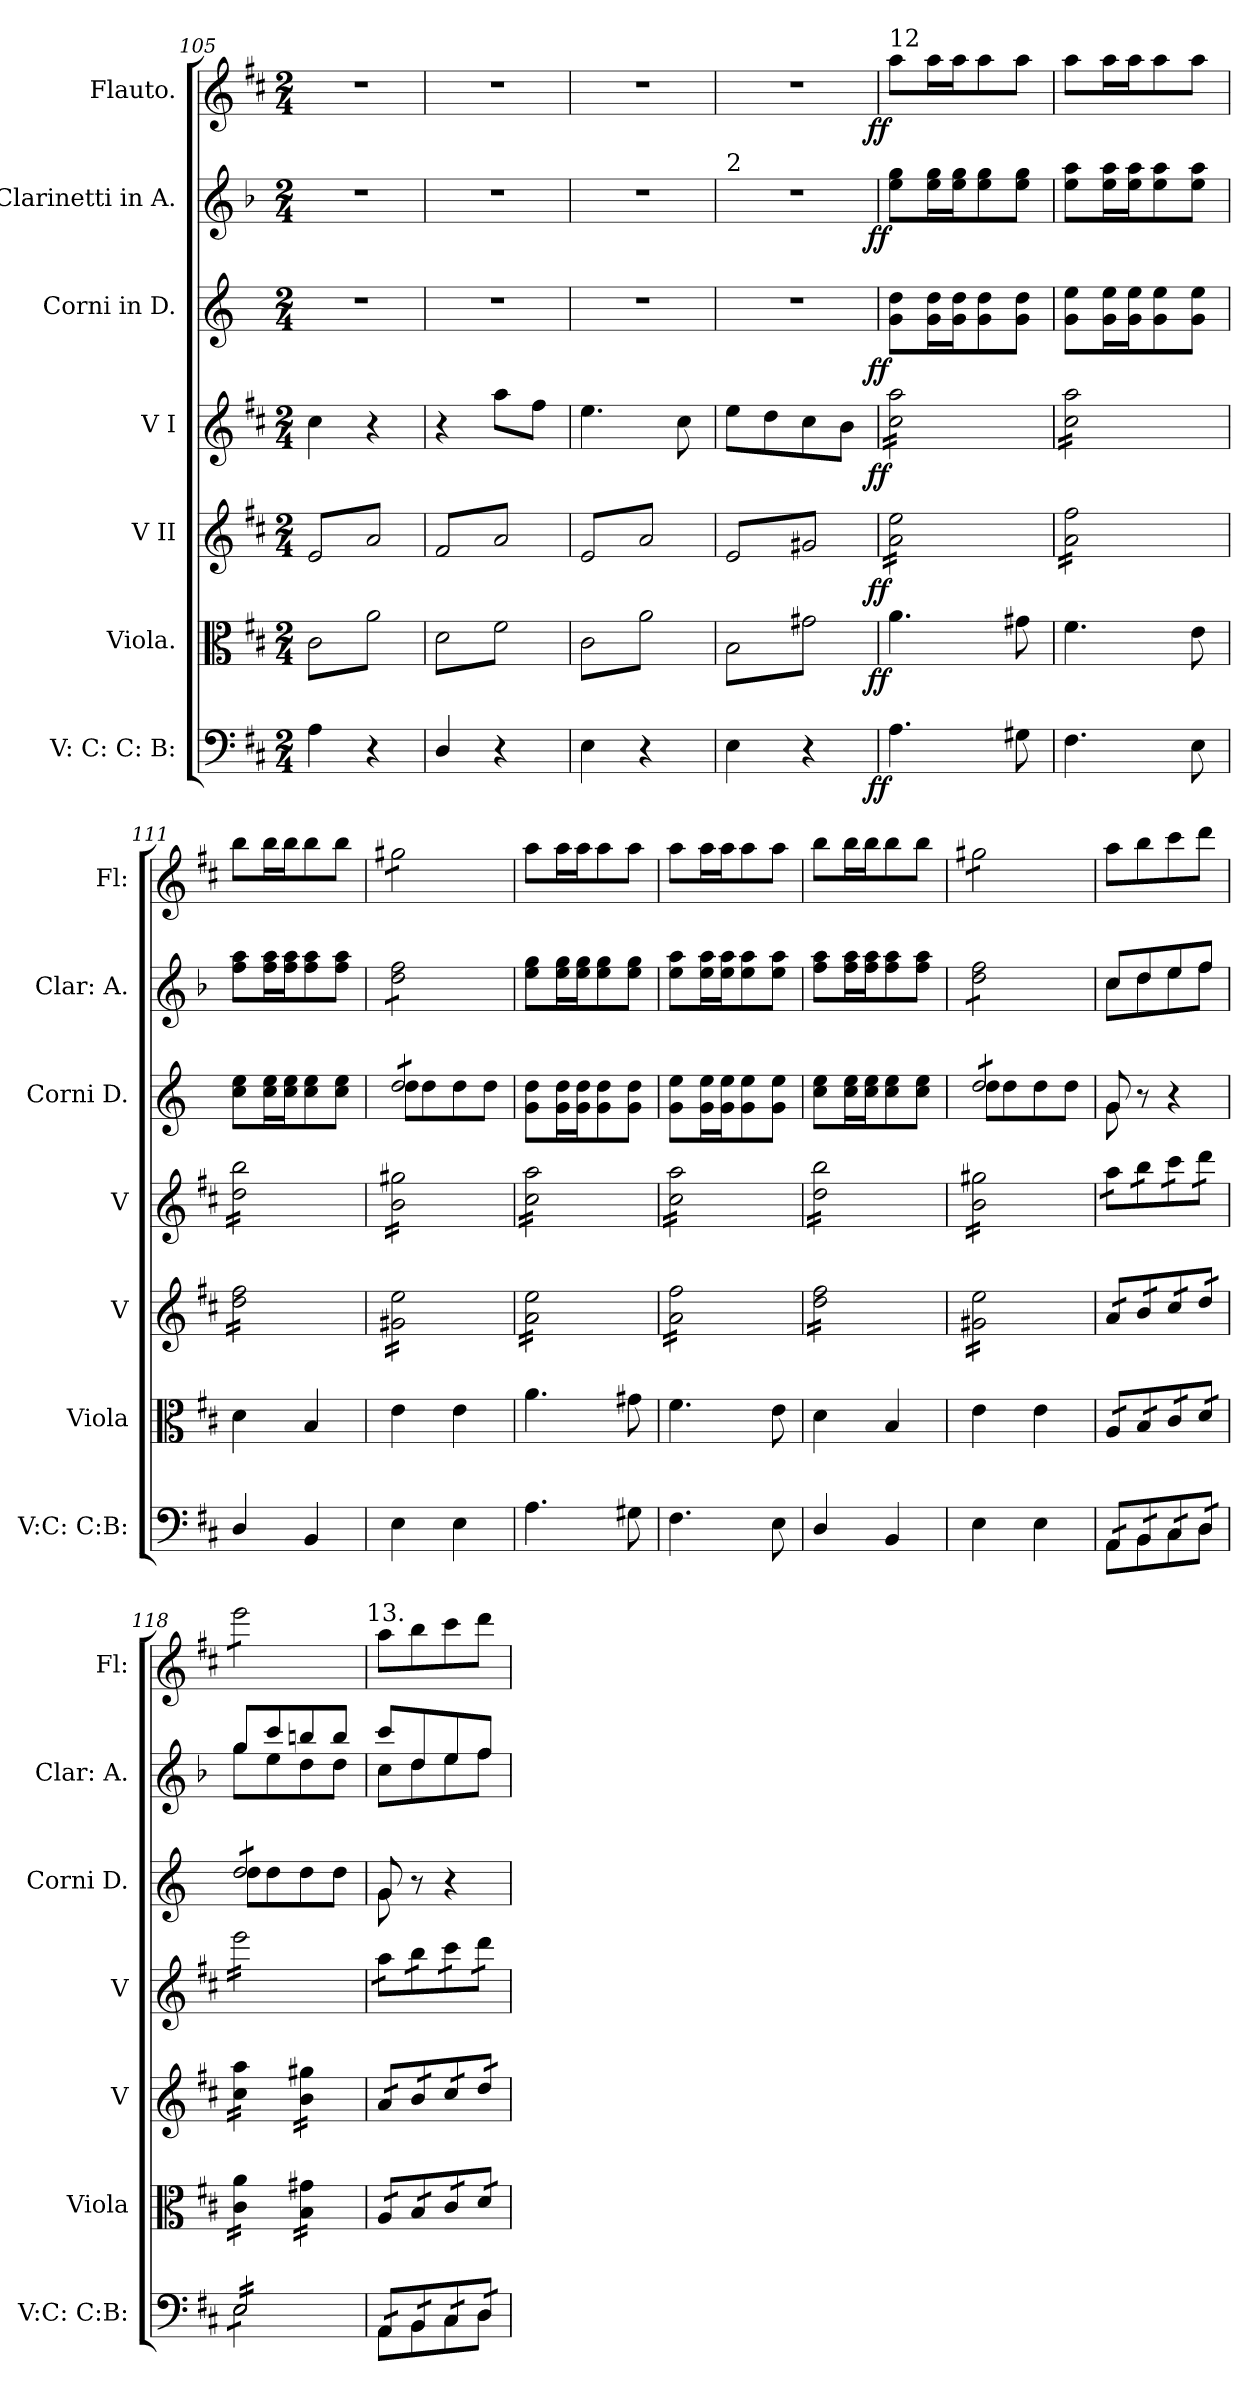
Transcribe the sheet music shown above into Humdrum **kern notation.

**kern	**dynam	**kern	**dynam	**kern	**dynam	**kern	**dynam	**kern	**dynam	**kern	**dynam	**kern	**dynam
*part7	*part7	*part6	*part6	*part5	*part5	*part4	*part4	*part3	*part3	*part2	*part2	*part1	*part1
*staff7	*staff7	*staff6	*staff6	*staff5	*staff5	*staff4	*staff4	*staff3	*staff3	*staff2	*staff2	*staff1	*staff1
*I"V: C: C: B:	*	*I"Viola.	*	*I"V II	*	*I"V I	*	*I"Corni in D.	*	*I"Clarinetti in A.	*	*I"Flauto.	*
*I'V:C: C:B:	*	*I'Viola	*	*I'V	*	*I'V	*	*I'Corni D.	*	*I'Clar: A.	*	*I'Fl:	*
*clefF4	*	*clefC3	*	*clefG2	*	*clefG2	*	*clefG2	*	*clefG2	*	*clefG2	*
*	*	*	*	*	*	*	*	*ITrd6c10	*	*ITrd2c3	*	*	*
*k[f#c#]	*	*k[f#c#]	*	*k[f#c#]	*	*k[f#c#]	*	*k[f#c#]	*	*k[f#c#]	*	*k[f#c#]	*
*M2/4	*	*M2/4	*	*M2/4	*	*M2/4	*	*M2/4	*	*M2/4	*	*M2/4	*
=105	=105	=105	=105	=105	=105	=105	=105	=105	=105	=105	=105	=105	=105
*	*	*tremolo	*	*	*	*	*	*	*	*	*	*	*
*	*	*	*	*tremolo	*	*	*	*	*	*	*	*	*
4A\	.	(8c#\L	.	(8e/L	.	4cc#\	.	2r	.	2r	.	2r	.
.	.	8a\)	.	8a/)	.	.	.	.	.	.	.	.	.
4r	.	8c#\	.	8e/	.	4r	.	.	.	.	.	.	.
.	.	8a\)J	.	8a/)J	.	.	.	.	.	.	.	.	.
=106	=106	=106	=106	=106	=106	=106	=106	=106	=106	=106	=106	=106	=106
4D/	.	(8d\L	.	(8f#/L	.	4r	.	2r	.	2r	.	2r	.
.	.	8f#\)	.	8a/)	.	.	.	.	.	.	.	.	.
4r	.	8d\	.	8f#/	.	8aa\L	.	.	.	.	.	.	.
.	.	8f#\)J	.	8a/)J	.	8ff#\J	.	.	.	.	.	.	.
=107	=107	=107	=107	=107	=107	=107	=107	=107	=107	=107	=107	=107	=107
4E\	.	(8c#\L	.	(8e/L	.	4.ee\	.	2r	.	2r	.	2r	.
.	.	8a\)	.	8a/)	.	.	.	.	.	.	.	.	.
4r	.	8c#\	.	8e/	.	.	.	.	.	.	.	.	.
.	.	8a\)J	.	8a/)J	.	8cc#\	.	.	.	.	.	.	.
=108	=108	=108	=108	=108	=108	=108	=108	=108	=108	=108	=108	=108	=108
!	!	!	!	!	!	!	!	!	!	!LO:TX:a:t=2	!	!	!
4E\	.	(8B\L	.	(8e/L	.	8ee\L	.	2r	.	2r	.	2r	.
.	.	8g#X\)	.	8g#X/)	.	8dd\	.	.	.	.	.	.	.
4r	.	8B\	.	8e/	.	8cc#\	.	.	.	.	.	.	.
.	.	8g#X\)J	.	8g#X/)J	.	8b\J	.	.	.	.	.	.	.
*	*	*Xtremolo	*	*	*	*	*	*	*	*	*	*	*
=109	=109	=109	=109	=109	=109	=109	=109	=109	=109	=109	=109	=109	=109
!	!	!	!	!	!	!	!	!	!	!	!	!LO:TX:a:t=12	!
!	!LO:DY:rj	!	!LO:DY:rj	!	!LO:DY:rj	!	!LO:DY:rj	!	!LO:DY:rj	!	!LO:DY:rj	!	!LO:DY:rj
*	*	*	*	*	*	*tremolo	*	*	*	*	*	*	*
4.A\	ff	4.a\	ff	16a\ 16ee\LL	ff	16cc#\ 16aa\LL	ff	8A\ 8e\L	ff	8cc#\ 8ee\L	ff	8aa\L	ff
.	.	.	.	16a\ 16ee\	.	16cc#\ 16aa\	.	.	.	.	.	.	.
.	.	.	.	16a\ 16ee\	.	16cc#\ 16aa\	.	16A\ 16e\L	.	16cc#\ 16ee\L	.	16aa\L	.
.	.	.	.	16a\ 16ee\	.	16cc#\ 16aa\	.	16A\ 16e\J	.	16cc#\ 16ee\J	.	16aa\J	.
.	.	.	.	16a\ 16ee\	.	16cc#\ 16aa\	.	8A\ 8e\	.	8cc#\ 8ee\	.	8aa\	.
.	.	.	.	16a\ 16ee\	.	16cc#\ 16aa\	.	.	.	.	.	.	.
8G#X\	.	8g#X\	.	16a\ 16ee\	.	16cc#\ 16aa\	.	8A\ 8e\J	.	8cc#\ 8ee\J	.	8aa\J	.
.	.	.	.	16a\ 16ee\JJ	.	16cc#\ 16aa\JJ	.	.	.	.	.	.	.
=110	=110	=110	=110	=110	=110	=110	=110	=110	=110	=110	=110	=110	=110
4.F#\	.	4.f#\	.	16a\ 16ff#\LL	.	16cc#\ 16aa\LL	.	8A\ 8f#\L	.	8cc#\ 8ff#\L	.	8aa\L	.
.	.	.	.	16a\ 16ff#\	.	16cc#\ 16aa\	.	.	.	.	.	.	.
.	.	.	.	16a\ 16ff#\	.	16cc#\ 16aa\	.	16A\ 16f#\L	.	16cc#\ 16ff#\L	.	16aa\L	.
.	.	.	.	16a\ 16ff#\	.	16cc#\ 16aa\	.	16A\ 16f#\J	.	16cc#\ 16ff#\J	.	16aa\J	.
.	.	.	.	16a\ 16ff#\	.	16cc#\ 16aa\	.	8A\ 8f#\	.	8cc#\ 8ff#\	.	8aa\	.
.	.	.	.	16a\ 16ff#\	.	16cc#\ 16aa\	.	.	.	.	.	.	.
8E\	.	8e\	.	16a\ 16ff#\	.	16cc#\ 16aa\	.	8A\ 8f#\J	.	8cc#\ 8ff#\J	.	8aa\J	.
.	.	.	.	16a\ 16ff#\JJ	.	16cc#\ 16aa\JJ	.	.	.	.	.	.	.
=111	=111	=111	=111	=111	=111	=111	=111	=111	=111	=111	=111	=111	=111
4D/	.	4d\	.	16dd\ 16ff#\LL	.	16dd\ 16bb\LL	.	8d\ 8f#\L	.	8dd\ 8ff#\L	.	8bb\L	.
.	.	.	.	16dd\ 16ff#\	.	16dd\ 16bb\	.	.	.	.	.	.	.
.	.	.	.	16dd\ 16ff#\	.	16dd\ 16bb\	.	16d\ 16f#\L	.	16dd\ 16ff#\L	.	16bb\L	.
.	.	.	.	16dd\ 16ff#\	.	16dd\ 16bb\	.	16d\ 16f#\J	.	16dd\ 16ff#\J	.	16bb\J	.
4BB/	.	4B/	.	16dd\ 16ff#\	.	16dd\ 16bb\	.	8d\ 8f#\	.	8dd\ 8ff#\	.	8bb\	.
.	.	.	.	16dd\ 16ff#\	.	16dd\ 16bb\	.	.	.	.	.	.	.
.	.	.	.	16dd\ 16ff#\	.	16dd\ 16bb\	.	8d\ 8f#\J	.	8dd\ 8ff#\J	.	8bb\J	.
.	.	.	.	16dd\ 16ff#\JJ	.	16dd\ 16bb\JJ	.	.	.	.	.	.	.
=112	=112	=112	=112	=112	=112	=112	=112	=112	=112	=112	=112	=112	=112
*	*	*	*	*	*	*	*	*^	*	*	*	*	*
*	*	*	*	*	*	*	*	*tremolo	*	*	*	*	*	*
*	*	*	*	*	*	*	*	*	*	*	*tremolo	*	*	*
*	*	*	*	*	*	*	*	*	*	*	*	*	*tremolo	*
4E\	.	4e\	.	16g#X\ 16ee\LL	.	16b\ 16gg#X\LL	.	8e/L	8e\L	.	8b\ 8dd\L	.	8gg#X\L	.
.	.	.	.	16g#X\ 16ee\	.	16b\ 16gg#X\	.	.	.	.	.	.	.	.
.	.	.	.	16g#X\ 16ee\	.	16b\ 16gg#X\	.	8e/	8e\	.	8b\ 8dd\	.	8gg#X\	.
.	.	.	.	16g#X\ 16ee\	.	16b\ 16gg#X\	.	.	.	.	.	.	.	.
4E\	.	4e\	.	16g#X\ 16ee\	.	16b\ 16gg#X\	.	8e/	8e\	.	8b\ 8dd\	.	8gg#X\	.
.	.	.	.	16g#X\ 16ee\	.	16b\ 16gg#X\	.	.	.	.	.	.	.	.
.	.	.	.	16g#X\ 16ee\	.	16b\ 16gg#X\	.	8e/J	8e\J	.	8b\ 8dd\J	.	8gg#X\J	.
*	*	*	*	*	*	*	*	*	*	*	*	*	*Xtremolo	*
*	*	*	*	*	*	*	*	*	*	*	*Xtremolo	*	*	*
*	*	*	*	*	*	*	*	*Xtremolo	*	*	*	*	*	*
.	.	.	.	16g#X\ 16ee\JJ	.	16b\ 16gg#X\JJ	.	.	.	.	.	.	.	.
*	*	*	*	*	*	*	*	*v	*v	*	*	*	*	*
=113	=113	=113	=113	=113	=113	=113	=113	=113	=113	=113	=113	=113	=113
4.A\	.	4.a\	.	16a\ 16ee\LL	.	16cc#\ 16aa\LL	.	8A\ 8e\L	.	8cc#\ 8ee\L	.	8aa\L	.
.	.	.	.	16a\ 16ee\	.	16cc#\ 16aa\	.	.	.	.	.	.	.
.	.	.	.	16a\ 16ee\	.	16cc#\ 16aa\	.	16A\ 16e\L	.	16cc#\ 16ee\L	.	16aa\L	.
.	.	.	.	16a\ 16ee\	.	16cc#\ 16aa\	.	16A\ 16e\J	.	16cc#\ 16ee\J	.	16aa\J	.
.	.	.	.	16a\ 16ee\	.	16cc#\ 16aa\	.	8A\ 8e\	.	8cc#\ 8ee\	.	8aa\	.
.	.	.	.	16a\ 16ee\	.	16cc#\ 16aa\	.	.	.	.	.	.	.
8G#X\	.	8g#X\	.	16a\ 16ee\	.	16cc#\ 16aa\	.	8A\ 8e\J	.	8cc#\ 8ee\J	.	8aa\J	.
.	.	.	.	16a\ 16ee\JJ	.	16cc#\ 16aa\JJ	.	.	.	.	.	.	.
=114	=114	=114	=114	=114	=114	=114	=114	=114	=114	=114	=114	=114	=114
4.F#\	.	4.f#\	.	16a\ 16ff#\LL	.	16cc#\ 16aa\LL	.	8A\ 8f#\L	.	8cc#\ 8ff#\L	.	8aa\L	.
.	.	.	.	16a\ 16ff#\	.	16cc#\ 16aa\	.	.	.	.	.	.	.
.	.	.	.	16a\ 16ff#\	.	16cc#\ 16aa\	.	16A\ 16f#\L	.	16cc#\ 16ff#\L	.	16aa\L	.
.	.	.	.	16a\ 16ff#\	.	16cc#\ 16aa\	.	16A\ 16f#\J	.	16cc#\ 16ff#\J	.	16aa\J	.
.	.	.	.	16a\ 16ff#\	.	16cc#\ 16aa\	.	8A\ 8f#\	.	8cc#\ 8ff#\	.	8aa\	.
.	.	.	.	16a\ 16ff#\	.	16cc#\ 16aa\	.	.	.	.	.	.	.
8E\	.	8e\	.	16a\ 16ff#\	.	16cc#\ 16aa\	.	8A\ 8f#\J	.	8cc#\ 8ff#\J	.	8aa\J	.
.	.	.	.	16a\ 16ff#\JJ	.	16cc#\ 16aa\JJ	.	.	.	.	.	.	.
=115	=115	=115	=115	=115	=115	=115	=115	=115	=115	=115	=115	=115	=115
4D/	.	4d\	.	16dd\ 16ff#\LL	.	16dd\ 16bb\LL	.	8d\ 8f#\L	.	8dd\ 8ff#\L	.	8bb\L	.
.	.	.	.	16dd\ 16ff#\	.	16dd\ 16bb\	.	.	.	.	.	.	.
.	.	.	.	16dd\ 16ff#\	.	16dd\ 16bb\	.	16d\ 16f#\L	.	16dd\ 16ff#\L	.	16bb\L	.
.	.	.	.	16dd\ 16ff#\	.	16dd\ 16bb\	.	16d\ 16f#\J	.	16dd\ 16ff#\J	.	16bb\J	.
4BB/	.	4B/	.	16dd\ 16ff#\	.	16dd\ 16bb\	.	8d\ 8f#\	.	8dd\ 8ff#\	.	8bb\	.
.	.	.	.	16dd\ 16ff#\	.	16dd\ 16bb\	.	.	.	.	.	.	.
.	.	.	.	16dd\ 16ff#\	.	16dd\ 16bb\	.	8d\ 8f#\J	.	8dd\ 8ff#\J	.	8bb\J	.
.	.	.	.	16dd\ 16ff#\JJ	.	16dd\ 16bb\JJ	.	.	.	.	.	.	.
=116	=116	=116	=116	=116	=116	=116	=116	=116	=116	=116	=116	=116	=116
*	*	*	*	*	*	*	*	*^	*	*	*	*	*
*	*	*	*	*	*	*	*	*tremolo	*	*	*	*	*	*
*	*	*	*	*	*	*	*	*	*	*	*tremolo	*	*	*
*	*	*	*	*	*	*	*	*	*	*	*	*	*tremolo	*
4E\	.	4e\	.	16g#X\ 16ee\LL	.	16b\ 16gg#X\LL	.	8e/L	8e\L	.	8b\ 8dd\L	.	8gg#X\L	.
.	.	.	.	16g#X\ 16ee\	.	16b\ 16gg#X\	.	.	.	.	.	.	.	.
.	.	.	.	16g#X\ 16ee\	.	16b\ 16gg#X\	.	8e/	8e\	.	8b\ 8dd\	.	8gg#X\	.
.	.	.	.	16g#X\ 16ee\	.	16b\ 16gg#X\	.	.	.	.	.	.	.	.
4E\	.	4e\	.	16g#X\ 16ee\	.	16b\ 16gg#X\	.	8e/	8e\	.	8b\ 8dd\	.	8gg#X\	.
.	.	.	.	16g#X\ 16ee\	.	16b\ 16gg#X\	.	.	.	.	.	.	.	.
.	.	.	.	16g#X\ 16ee\	.	16b\ 16gg#X\	.	8e/J	8e\J	.	8b\ 8dd\J	.	8gg#X\J	.
*	*	*	*	*	*	*	*	*	*	*	*	*	*Xtremolo	*
*	*	*	*	*	*	*	*	*	*	*	*Xtremolo	*	*	*
*	*	*	*	*	*	*	*	*Xtremolo	*	*	*	*	*	*
.	.	.	.	16g#X\ 16ee\JJ	.	16b\ 16gg#X\JJ	.	.	.	.	.	.	.	.
=117	=117	=117	=117	=117	=117	=117	=117	=117	=117	=117	=117	=117	=117	=117
*^	*	*	*	*	*	*	*	*	*	*	*^	*	*	*
*tremolo	*	*	*	*	*	*	*	*	*	*	*	*	*	*	*	*
*	*	*	*tremolo	*	*	*	*	*	*	*	*	*	*	*	*	*
16AA/LL	8AA\L	.	16A/LL	.	16a/LL	.	16aa\LL	.	8A/	8A\	.	8a/L	8a\L	.	8aa\L	.
16AA/	.	.	16A/	.	16a/	.	16aa\	.	.	.	.	.	.	.	.	.
16BB/	8BB\	.	16B/	.	16b/	.	16bb\	.	8r	8ryy	.	8b/	8b\	.	8bb\	.
16BB/	.	.	16B/	.	16b/	.	16bb\	.	.	.	.	.	.	.	.	.
16C#/	8C#\	.	16c#/	.	16cc#/	.	16ccc#\	.	4r	4ryy	.	8cc#/	8cc#\	.	8ccc#\	.
16C#/	.	.	16c#/	.	16cc#/	.	16ccc#\	.	.	.	.	.	.	.	.	.
16D/	8D\J	.	16d/	.	16dd/	.	16ddd\	.	.	.	.	8dd/J	8dd\J	.	8ddd\J	.
16D/JJ	.	.	16d/JJ	.	16dd/JJ	.	16ddd\JJ	.	.	.	.	.	.	.	.	.
=118	=118	=118	=118	=118	=118	=118	=118	=118	=118	=118	=118	=118	=118	=118	=118	=118
*	*	*	*	*	*	*	*	*	*tremolo	*	*	*	*	*	*	*
*	*	*	*	*	*	*	*	*	*	*	*	*	*	*	*tremolo	*
16E/LL	8E\L	.	16c#\ 16a\LL	.	16cc#\ 16aa\LL	.	16eee\LL	.	8e/L	8e\L	.	8ee/L	8ee\L	.	8eee\L	.
16E/	.	.	16c#\ 16a\	.	16cc#\ 16aa\	.	16eee\	.	.	.	.	.	.	.	.	.
16E/	8E\	.	16c#\ 16a\	.	16cc#\ 16aa\	.	16eee\	.	8e/	8e\	.	8aa/	8cc#\	.	8eee\	.
16E/	.	.	16c#\ 16a\JJ	.	16cc#\ 16aa\JJ	.	16eee\	.	.	.	.	.	.	.	.	.
16E/	8E\	.	16B\ 16g#X\LL	.	16b\ 16gg#X\LL	.	16eee\	.	8e/	8e\	.	8gg#X/	8b\	.	8eee\	.
16E/	.	.	16B\ 16g#X\	.	16b\ 16gg#X\	.	16eee\	.	.	.	.	.	.	.	.	.
16E/	8E\J	.	16B\ 16g#X\	.	16b\ 16gg#X\	.	16eee\	.	8e/J	8e\J	.	8gg#/J	8b\J	.	8eee\J	.
*	*	*	*	*	*	*	*	*	*	*	*	*	*	*	*Xtremolo	*
*	*	*	*	*	*	*	*	*	*Xtremolo	*	*	*	*	*	*	*
16E/JJ	.	.	16B\ 16g#X\JJ	.	16b\ 16gg#X\JJ	.	16eee\JJ	.	.	.	.	.	.	.	.	.
!	!	!	!	!	!	!	!	!	!	!	!	!	!	!	!LO:TX:a:t=13.	!
=119	=119	=119	=119	=119	=119	=119	=119	=119	=119	=119	=119	=119	=119	=119	=119	=119
16AA/LL	8AA\L	.	16A/LL	.	16a/LL	.	16aa\LL	.	8A/	8A\	.	8aa/L	8a\L	.	8aa\L	.
16AA/	.	.	16A/	.	16a/	.	16aa\	.	.	.	.	.	.	.	.	.
16BB/	8BB\	.	16B/	.	16b/	.	16bb\	.	8r	8ryy	.	8b/	8b\	.	8bb\	.
16BB/	.	.	16B/	.	16b/	.	16bb\	.	.	.	.	.	.	.	.	.
16C#/	8C#\	.	16c#/	.	16cc#/	.	16ccc#\	.	4r	4ryy	.	8cc#/	8cc#\	.	8ccc#\	.
16C#/	.	.	16c#/	.	16cc#/	.	16ccc#\	.	.	.	.	.	.	.	.	.
16D/	8D\J	.	16d/	.	16dd/	.	16ddd\	.	.	.	.	8dd/J	8dd\J	.	8ddd\J	.
16D/JJ	.	.	16d/JJ	.	16dd/JJ	.	16ddd\JJ	.	.	.	.	.	.	.	.	.
*	*	*	*	*	*	*	*Xtremolo	*	*	*	*	*	*	*	*	*
*	*	*	*	*	*Xtremolo	*	*	*	*	*	*	*	*	*	*	*
*	*	*	*Xtremolo	*	*	*	*	*	*	*	*	*	*	*	*	*
*Xtremolo	*	*	*	*	*	*	*	*	*	*	*	*	*	*	*	*
*	*	*	*	*	*	*	*	*	*v	*v	*	*	*	*	*	*
*v	*v	*	*	*	*	*	*	*	*	*	*v	*v	*	*	*
=	=	=	=	=	=	=	=	=	=	=	=	=	=
*-	*-	*-	*-	*-	*-	*-	*-	*-	*-	*-	*-	*-	*-
